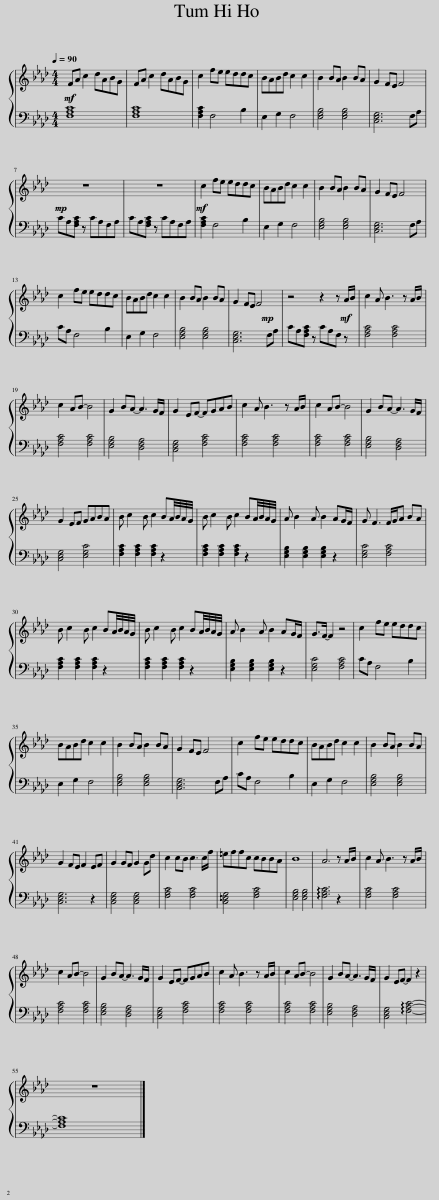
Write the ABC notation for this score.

X:1
%%score { 1 | 2 }
L:1/8
Q:1/4=90
M:4/4
I:linebreak $
K:Ab
V:1 treble
V:2 bass
V:1
!mf! FA c2 dABG | FA c2 dABG | c2 fe eddc | BABd c2 c2 | B2 BA B2 BA | %5
 G2 FE F4 |$!mp! z8 | z8 |!mf! c2 fe eddc | BABd c2 c2 | %10
 B2 BA B2 BA | G2 FE F4 |$ c2 fe eddc | BABd c2 c2 | B2 BA B2 BA | %15
 G2 FE F4!mp! | z4 z2 z!mf! A/B/ | c2 A B3 z A/B/ |$ c2 AB- B4 | G2 BA- A3 G/F/ | %20
 G2 EF- FGAB | c2 A B3 z A/B/ | c2 AB- B4 | G2 BA- A3 G/F/ |$ G2 EF GABA | %25
 B c2 B c2 BA/4B/4A/4G/4 | B c2 B c2 BA/4B/4A/4G/4 | A B2 A B2 AG/F/ | G F3 F/G/A BA |$ B c2 B c2 BA/4B/4A/4G/4 | %30
 B c2 B c2 BA/4B/4A/4G/4 | A B2 A B2 AG/F/ | G>F- F2 z4 | c2 fe eddc |$ BABd c2 c2 | %35
 B2 BA B2 BA | G2 FE F4 | c2 fe eddc | BABd c2 c2 | B2 BA B2 BA |$ %40
 G2 FE F2 EF | G2 GF G2 Gd | c2 cB c3 c/f/ | =effc cBBA | B8 | %45
 A6 z A/B/ | c2 A B3 z A/B/ |$ c2 AB- B4 | G2 BA- A3 G/F/ | G2 EF- FGAB | %50
 c2 A B3 z A/B/ | c2 AB- B4 | G2 BA- A3 G/F/ | G2 EF- F2 z2 |$ z8 |] %55
V:2
!ped! [F,A,C]8 | [F,A,C]8!ped-up! |!ped! [F,A,C]2 F,4 B,2 | E,2 G,2 F,4 | [E,G,B,]4 [E,G,B,]4!ped-up! | %5
!ped! [C,E,G,]6 F,A, |$ CA,[F,A,C] z CA,F,A, | CA,[F,A,C] z CA,F,A,!ped-up! |!ped! [F,A,C]2 F,4 B,2 | E,2 G,2 F,4!ped-up! | %10
!ped! [E,G,B,]4 [E,G,B,]4 | [C,E,G,]6 F,A, |$ CA, F,4 B,2 | E,2 G,2 F,4 | [E,G,B,]4 [E,G,B,]4 | %15
 [C,E,G,]6 F,A, | CA,[F,A,C] z CA,F, z!ped-up! |!ped! [F,A,C]4 [F,A,C]4 |$ [F,A,C]4 [F,A,C]4 | [E,G,B,]4 [D,F,A,]4 | %20
 [C,E,G,]4 [F,A,C]4 | [F,A,C]4 [F,A,C]4!ped-up! |!ped! [F,A,C]4 [F,A,C]4 | [E,G,B,]4 [D,F,A,]4 |$ [C,E,G,]4 [E,G,C]4!ped-up! | %25
!ped! [F,A,C]2 [F,A,C]2 [F,A,C]2 z2 | [F,A,C]2 [F,A,C]2 [F,A,C]2 z2 | [E,G,B,]2 [E,G,B,]2 [E,G,B,]2 z2!ped-up! |!ped! [E,G,C]4 [F,A,C]4!ped-up! |$!ped! [F,A,C]2 [F,A,C]2 [F,A,C]2 z2 | %30
 [F,A,C]2 [F,A,C]2 [F,A,C]2 z2 | [E,G,B,]2 [E,G,B,]2 [E,G,B,]2 z2 | [E,G,C]4 [F,A,C]4!ped-up! |!ped! CA, F,4 B,2 |$ E,2 G,2 F,4 | %35
 [E,G,B,]4 [E,G,B,]4 | [C,E,G,]6 F,A,!ped-up! |!ped! CA, F,4 B,2 | E,2 G,2 F,4 | [E,G,B,]4 [E,G,B,]4 |$ %40
 [C,E,G,]6 z2!ped-up! |!ped! [C,E,G,]4 [C,E,G,]4 | [F,A,C]4 [F,A,C]4 | [C,=E,G,]4 [F,A,C]4 | [E,G,B,]4 [E,G,B,]4 | %45
 !arpeggio![F,A,C]6 z2!ped-up! |!ped! [F,A,C]4 [F,A,C]4 |$ [F,A,C]4 [F,A,C]4 | [E,G,B,]4 [D,F,A,]4 | [C,E,G,]4 [F,A,C]4!ped-up! | %50
!ped! [F,A,C]4 [F,A,C]4 | [F,A,C]4 [F,A,C]4 | [E,G,B,]4 [D,F,A,]4 | [C,E,G,]4 !arpeggio![F,A,C]4- |$ [F,A,C]8!ped-up! |] %55
